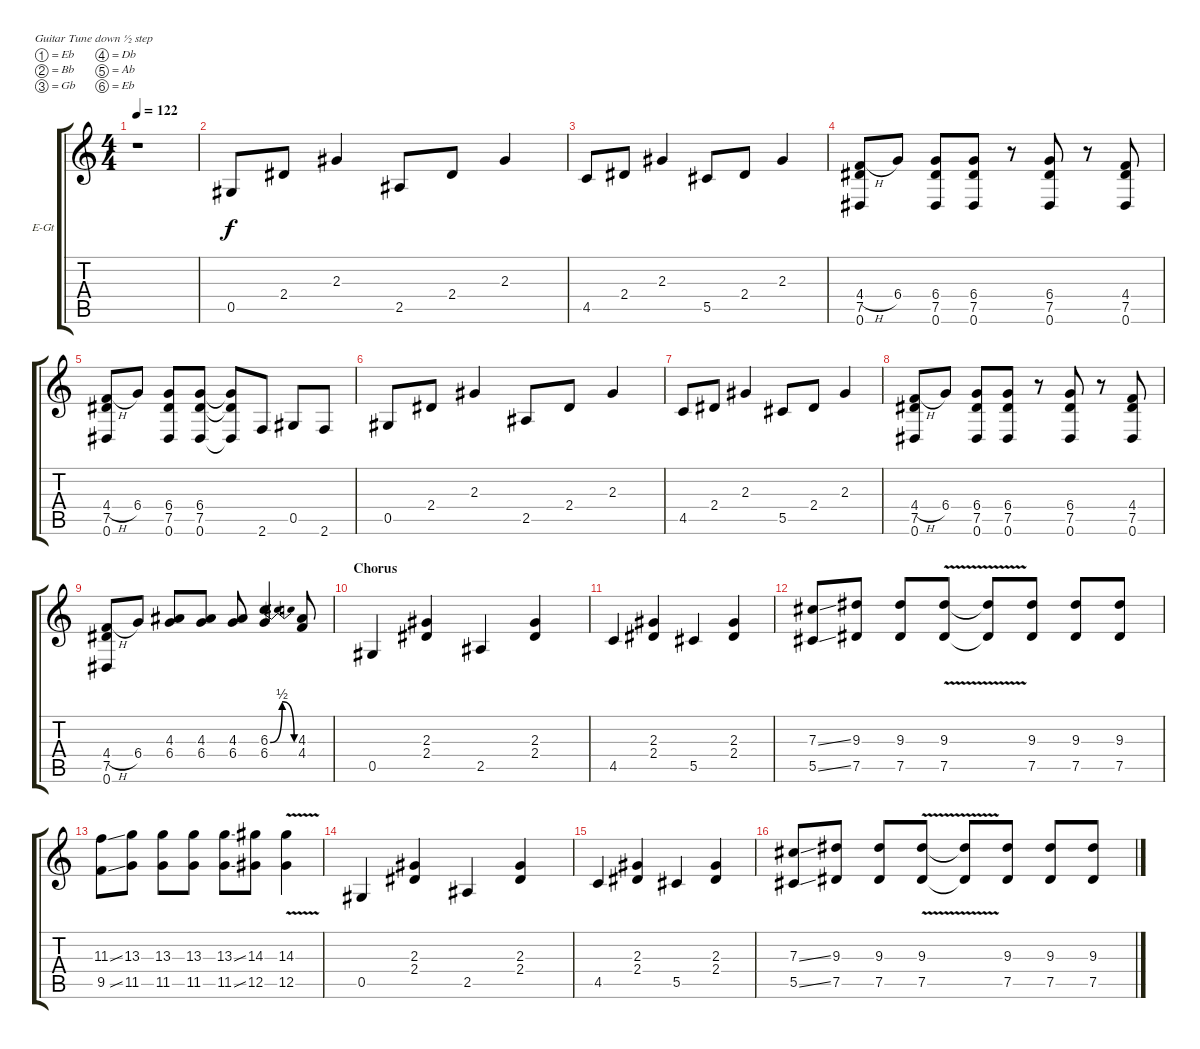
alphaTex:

\bracketExtendMode groupsimilarinstruments
\firstSystemTrackNameOrientation horizontal
\otherSystemsTrackNameOrientation horizontal
\track ("Guit 2" "E-Gt") {instrument distortionguitar}
\staff {score tabs}
\tuning (Eb4 Bb3 Gb3 Db3 Ab2 Eb2)
\ts (4 4)
\tempo 122
\clef g2
\ks c
r.1{dy f} |
0.5.8 2.4.8 2.3.4 2.5.8 2.4.8 2.3.4 |
4.5.8 2.4.8 2.3.4 5.5.8 2.4.8 2.3.4 |
(4.4{h} 7.5 0.6).8 6.4.8 (6.4 7.5 0.6).8 (6.4 7.5 0.6).8 r.8 (6.4 7.5 0.6).8 r.8 (4.4 7.5 0.6).8 |
(4.4{h} 7.5 0.6).8 6.4.8 (6.4 7.5 0.6).8 (6.4 7.5 0.6).8 (6.4{t} 7.5{t} 0.6{t}).8 2.6.8 0.5.8 2.6.8 |
0.5.8 2.4.8 2.3.4 2.5.8 2.4.8 2.3.4 |
4.5.8 2.4.8 2.3.4 5.5.8 2.4.8 2.3.4 |
(4.4{h} 7.5 0.6).8 6.4.8 (6.4 7.5 0.6).8 (6.4 7.5 0.6).8 r.8 (6.4 7.5 0.6).8 r.8 (4.4 7.5 0.6).8 |
(4.4{h} 7.5 0.6).8 6.4.8 (4.3 6.4).8 (4.3 6.4).8 (4.3 6.4).8 (6.3{be (bendrelease 0 0 30 2 30 2 60 0)} 6.4).4 (4.3 4.4).8 |
\section ("" "Chorus")
0.5.4 (2.3 2.4).4 2.5.4 (2.3 2.4).4 |
4.5.4 (2.3 2.4).4 5.5.4 (2.3 2.4).4 |
(7.3{ss} 5.5{ss}).8 (9.3 7.5).8 (9.3 7.5).8 (9.3{v} 7.5{v}).8 (9.3{v t} 7.5{v t}).8 (9.3 7.5).8 (9.3 7.5).8 (9.3 7.5).8 |
(11.3{ss} 9.5{ss}).8 (13.3 11.5).8 (13.3 11.5).8 (13.3 11.5).8 (13.3{ss} 11.5{ss}).8 (14.3 12.5).8 (14.3{v} 12.5{v}).4 |
0.5.4 (2.3 2.4).4 2.5.4 (2.3 2.4).4 |
4.5.4 (2.3 2.4).4 5.5.4 (2.3 2.4).4 |
(7.3{ss} 5.5{ss}).8 (9.3 7.5).8 (9.3 7.5).8 (9.3{v} 7.5{v}).8 (9.3{v t} 7.5{v t}).8 (9.3 7.5).8 (9.3 7.5).8 (9.3 7.5).8
